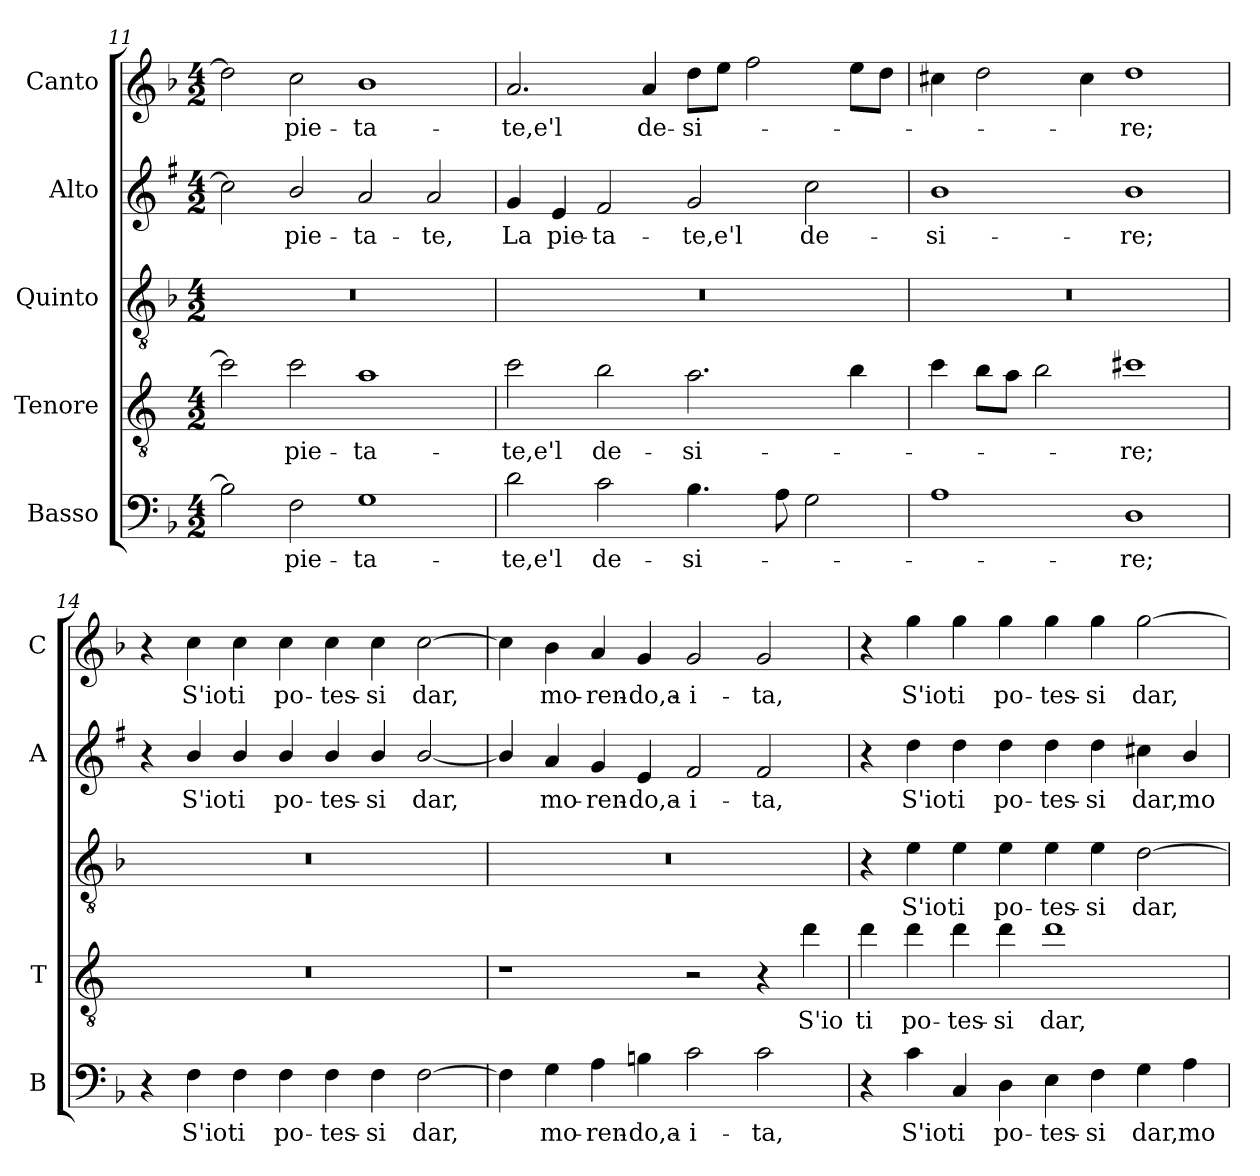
**kern	**text	**kern	**text	**kern	**text	**kern	**text	**kern	**text
*part5	*part5	*part4	*part4	*part3	*part3	*part2	*part2	*part1	*part1
*staff5	*staff5	*staff4	*staff4	*staff3	*staff3	*staff2	*staff2	*staff1	*staff1
*I"Basso	*	*I"Tenore	*	*I"Quinto	*	*I"Alto	*	*I"Canto	*
*I'B	*	*I'T	*	*	*	*I'A	*	*I'C	*
*clefF4	*	*clefGv2	*	*clefGv2	*	*clefG2	*	*clefG2	*
*	*	*ITrd4c7	*	*	*	*ITrd1c2	*	*	*
*k[b-]	*	*k[b-]	*	*k[b-]	*	*k[b-]	*	*k[b-]	*
*F:	*	*F:	*	*F:	*	*F:	*	*F:	*
*M4/2	*	*M4/2	*	*M4/2	*	*M4/2	*	*M4/2	*
=11	=11	=11	=11	=11	=11	=11	=11	=11	=11
2B-\]	.	2f\]	.	0r	.	2b-\]	.	2dd\]	.
!	!LO:LY:b	!	!LO:LY:b	!	!	!	!LO:LY:b	!	!LO:LY:b
2F\	pie-	2f\	pie-	.	.	2a/	pie-	2cc\	pie-
!	!LO:LY:b	!	!LO:LY:b	!	!	!	!LO:LY:b	!	!LO:LY:b
1G	-ta-	1d	-ta-	.	.	2g/	-ta-	1b-	-ta-
!	!	!	!	!	!	!	!LO:LY:b	!	!
.	.	.	.	.	.	2g/	-te,	.	.
!!LO:LB:g=z
=12	=12	=12	=12	=12	=12	=12	=12	=12	=12
!	!LO:LY:b	!	!LO:LY:b	!	!	!	!LO:LY:b	!	!LO:LY:b
2d\	-te,e'l	2f\	-te,e'l	0r	.	4f/	La	2.a/	-te,e'l
!	!	!	!	!	!	!	!LO:LY:b	!	!
.	.	.	.	.	.	4d/	pie-	.	.
!	!LO:LY:b	!	!LO:LY:b	!	!	!	!LO:LY:b	!	!
2c\	de-	2e\	de-	.	.	2e/	-ta-	.	.
!	!	!	!	!	!	!	!	!	!LO:LY:b
.	.	.	.	.	.	.	.	4a/	de-
!	!LO:LY:b	!	!LO:LY:b	!	!	!	!LO:LY:b	!	!LO:LY:b
4.B-\	-si-	2.d\	-si-	.	.	2f/	-te,e'l	8dd\L	-si-
.	.	.	.	.	.	.	.	8ee\J	.
.	.	.	.	.	.	.	.	2ff\	.
8A\	.	.	.	.	.	.	.	.	.
!	!	!	!	!	!	!	!LO:LY:b	!	!
2G\	.	.	.	.	.	2b-\	de-	.	.
.	.	4e\	.	.	.	.	.	8ee\L	.
.	.	.	.	.	.	.	.	8dd\J	.
=13	=13	=13	=13	=13	=13	=13	=13	=13	=13
!	!	!	!	!	!	!	!LO:LY:b	!	!
1A	.	4f\	.	0r	.	1a	-si-	4cc#X\	.
.	.	8e\L	.	.	.	.	.	2dd\	.
.	.	8d\J	.	.	.	.	.	.	.
.	.	2e\	.	.	.	.	.	.	.
.	.	.	.	.	.	.	.	4cc#\	.
!	!LO:LY:b	!	!LO:LY:b	!	!	!	!LO:LY:b	!	!LO:LY:b
1D	-re;	1f#X	-re;	.	.	1a	-re;	1dd	-re;
=14	=14	=14	=14	=14	=14	=14	=14	=14	=14
4r	.	0r	.	0r	.	4r	.	4r	.
!	!LO:LY:b	!	!	!	!	!	!LO:LY:b	!	!LO:LY:b
4F\	S'io	.	.	.	.	4a/	S'io	4cc\	S'io
!	!LO:LY:b	!	!	!	!	!	!LO:LY:b	!	!LO:LY:b
4F\	ti	.	.	.	.	4a/	ti	4cc\	ti
!	!LO:LY:b	!	!	!	!	!	!LO:LY:b	!	!LO:LY:b
4F\	po-	.	.	.	.	4a/	po-	4cc\	po-
!	!LO:LY:b	!	!	!	!	!	!LO:LY:b	!	!LO:LY:b
4F\	-tes-	.	.	.	.	4a/	-tes-	4cc\	-tes-
!	!LO:LY:b	!	!	!	!	!	!LO:LY:b	!	!LO:LY:b
4F\	-si	.	.	.	.	4a/	-si	4cc\	-si
!	!LO:LY:b	!	!	!	!	!	!LO:LY:b	!	!LO:LY:b
[2F\	dar,	.	.	.	.	[2a/	dar,	[2cc\	dar,
=15	=15	=15	=15	=15	=15	=15	=15	=15	=15
4F\]	.	1r	.	0r	.	4a/]	.	4cc\]	.
!	!LO:LY:b	!	!	!	!	!	!LO:LY:b	!	!LO:LY:b
4G\	mo-	.	.	.	.	4g/	mo-	4b-\	mo-
!	!LO:LY:b	!	!	!	!	!	!LO:LY:b	!	!LO:LY:b
4A\	-ren-	.	.	.	.	4f/	-ren-	4a/	-ren-
!	!LO:LY:b	!	!	!	!	!	!LO:LY:b	!	!LO:LY:b
4Bn\	-do,a-	.	.	.	.	4d/	-do,a-	4g/	-do,a-
!	!LO:LY:b	!	!	!	!	!	!LO:LY:b	!	!LO:LY:b
2c\	-i-	2r	.	.	.	2e/	-i-	2g/	-i-
!	!LO:LY:b	!	!	!	!	!	!LO:LY:b	!	!LO:LY:b
2c\	-ta,	4r	.	.	.	2e/	-ta,	2g/	-ta,
!	!	!	!LO:LY:b	!	!	!	!	!	!
.	.	4g\	S'io	.	.	.	.	.	.
!!LO:LB:g=z
=16	=16	=16	=16	=16	=16	=16	=16	=16	=16
!	!	!	!LO:LY:b	!	!	!	!	!	!
4r	.	4g\	ti	4r	.	4r	.	4r	.
!	!LO:LY:b	!	!LO:LY:b	!	!LO:LY:b	!	!LO:LY:b	!	!LO:LY:b
4c\	S'io	4g\	po-	4e\	S'io	4cc\	S'io	4gg\	S'io
!	!LO:LY:b	!	!LO:LY:b	!	!LO:LY:b	!	!LO:LY:b	!	!LO:LY:b
4C/	ti	4g\	-tes-	4e\	ti	4cc\	ti	4gg\	ti
!	!LO:LY:b	!	!LO:LY:b	!	!LO:LY:b	!	!LO:LY:b	!	!LO:LY:b
4D\	po-	4g\	-si	4e\	po-	4cc\	po-	4gg\	po-
!	!LO:LY:b	!	!LO:LY:b	!	!LO:LY:b	!	!LO:LY:b	!	!LO:LY:b
4E\	-tes-	1g	dar,	4e\	-tes-	4cc\	-tes-	4gg\	-tes-
!	!LO:LY:b	!	!	!	!LO:LY:b	!	!LO:LY:b	!	!LO:LY:b
4F\	-si	.	.	4e\	-si	4cc\	-si	4gg\	-si
!	!LO:LY:b	!	!	!	!LO:LY:b	!	!LO:LY:b	!	!LO:LY:b
4G\	dar,	.	.	[2d\	dar,	4bn\	dar,	[2gg\	dar,
!	!LO:LY:b	!	!	!	!	!	!LO:LY:b	!	!
4A\	mo-	.	.	.	.	4a/	mo-	.	.
=	=	=	=	=	=	=	=	=	=
*-	*-	*-	*-	*-	*-	*-	*-	*-	*-
